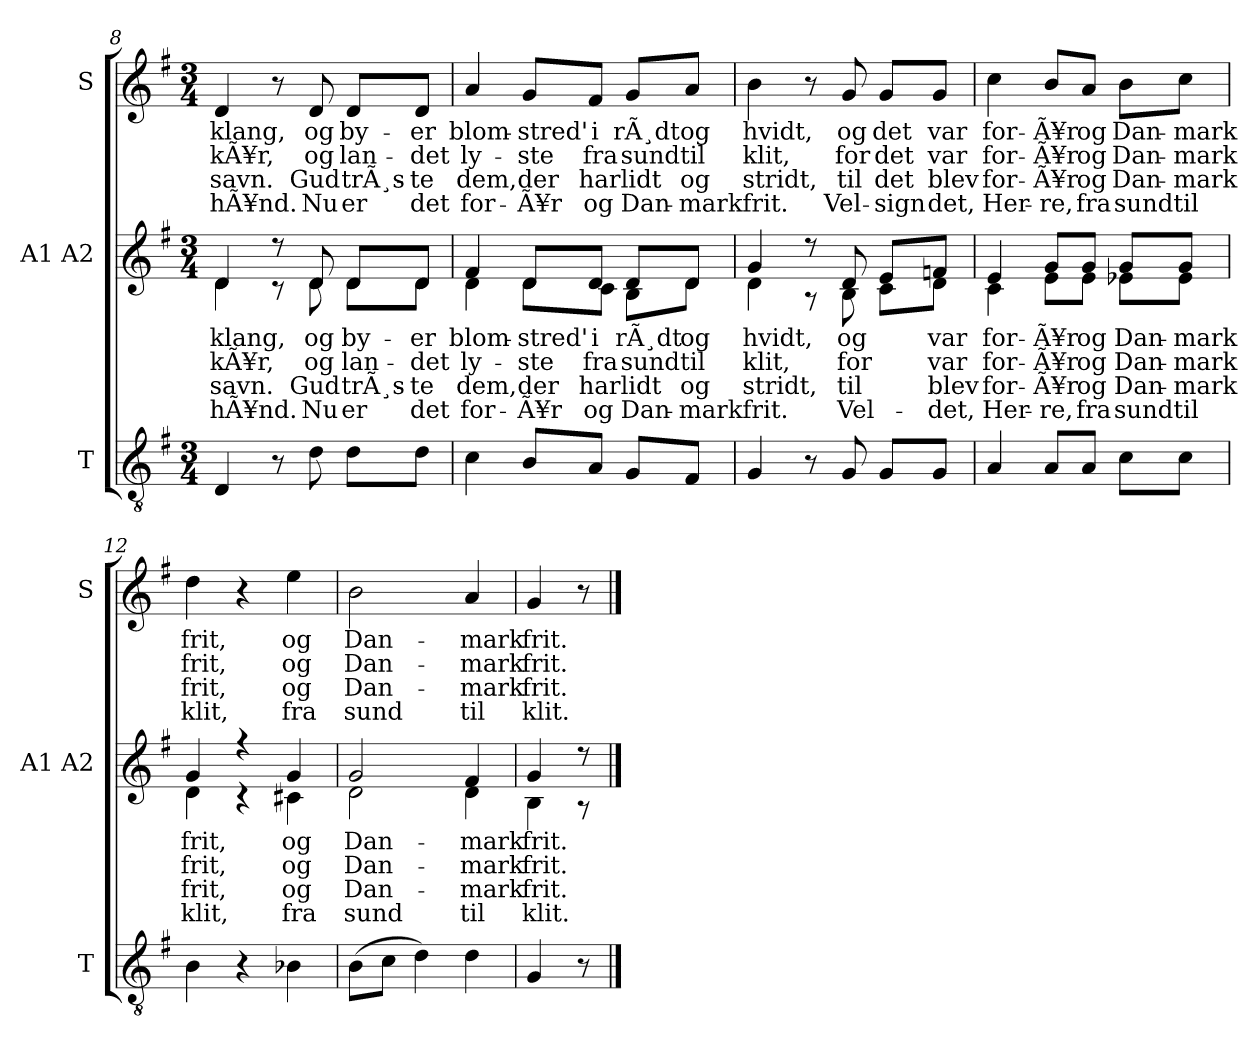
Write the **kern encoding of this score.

**kern	**kern	**text	**text	**text	**text	**kern	**text	**text	**text	**text
*part3	*part2	*part2	*part2	*part2	*part2	*part1	*part1	*part1	*part1	*part1
*staff3	*staff2	*staff2	*staff2	*staff2	*staff2	*staff1	*staff1	*staff1	*staff1	*staff1
*I"T	*I"A1 A2	*	*	*	*	*I"S	*	*	*	*
*I'T	*I'A1 A2	*	*	*	*	*I'S	*	*	*	*
!!LO:PB:g=z
*clefGv2	*clefG2	*	*	*	*	*clefG2	*	*	*	*
*k[f#]	*k[f#]	*	*	*	*	*k[f#]	*	*	*	*
*M3/4	*M3/4	*	*	*	*	*M3/4	*	*	*	*
=8	=8	=8	=8	=8	=8	=8	=8	=8	=8	=8
!	!	!LO:LY:b	!LO:LY:b	!LO:LY:b	!LO:LY:b	!	!LO:LY:b	!LO:LY:b	!LO:LY:b	!LO:LY:b
*	*^	*	*	*	*	*	*	*	*	*
4D/	4d/	4d\	klang,	-kÃ¥r,	savn.	hÃ¥nd.	4d/	klang,	-kÃ¥r,	savn.	hÃ¥nd.
8r	8r	8r	.	.	.	.	8r	.	.	.	.
!	!	!	!LO:LY:b	!LO:LY:b	!LO:LY:b	!LO:LY:b	!	!LO:LY:b	!LO:LY:b	!LO:LY:b	!LO:LY:b
8d\	8d/	8d\	og	og	Gud	Nu	8d/	og	og	Gud	Nu
!	!	!	!LO:LY:b	!LO:LY:b	!LO:LY:b	!LO:LY:b	!	!LO:LY:b	!LO:LY:b	!LO:LY:b	!LO:LY:b
8d\L	8d/L	8d\L	by-	lan-	trÃ¸s-	er	8d/L	by-	lan-	trÃ¸s-	er
!	!	!	!LO:LY:b	!LO:LY:b	!LO:LY:b	!LO:LY:b	!	!LO:LY:b	!LO:LY:b	!LO:LY:b	!LO:LY:b
8d\J	8d/J	8d\J	-er	-det	-te	det	8d/J	-er	-det	-te	det
=9	=9	=9	=9	=9	=9	=9	=9	=9	=9	=9	=9
!	!	!	!LO:LY:b	!LO:LY:b	!LO:LY:b	!LO:LY:b	!	!LO:LY:b	!LO:LY:b	!LO:LY:b	!LO:LY:b
4c\	4f#/	4d\	blom-	ly-	dem,	for-	4a/	blom-	ly-	dem,	for-
!	!	!	!LO:LY:b	!LO:LY:b	!LO:LY:b	!LO:LY:b	!	!LO:LY:b	!LO:LY:b	!LO:LY:b	!LO:LY:b
8B/L	8d/L	8d\L	-stred'	-ste	der	-Ã¥r	8g/L	-stred'	-ste	der	-Ã¥r
!	!	!	!LO:LY:b	!LO:LY:b	!LO:LY:b	!LO:LY:b	!	!LO:LY:b	!LO:LY:b	!LO:LY:b	!LO:LY:b
8A/J	8d/J	8c\J	i	fra	har	og	8f#/J	i	fra	har	og
!	!	!	!LO:LY:b	!LO:LY:b	!LO:LY:b	!LO:LY:b	!	!LO:LY:b	!LO:LY:b	!LO:LY:b	!LO:LY:b
8G/L	8d/L	8B\L	rÃ¸dt	sund	lidt	Dan-	8g/L	rÃ¸dt	sund	lidt	Dan-
!	!	!	!LO:LY:b	!LO:LY:b	!LO:LY:b	!LO:LY:b	!	!LO:LY:b	!LO:LY:b	!LO:LY:b	!LO:LY:b
8F#/J	8d/J	8d\J	og	til	og	-mark	8a/J	og	til	og	-mark
=10	=10	=10	=10	=10	=10	=10	=10	=10	=10	=10	=10
!	!	!	!LO:LY:b	!LO:LY:b	!LO:LY:b	!LO:LY:b	!	!LO:LY:b	!LO:LY:b	!LO:LY:b	!LO:LY:b
4G/	4g/	4d\	hvidt,	klit,	stridt,	frit.	4b\	hvidt,	klit,	stridt,	frit.
8r	8r	8r	.	.	.	.	8r	.	.	.	.
!	!	!	!LO:LY:b	!LO:LY:b	!LO:LY:b	!LO:LY:b	!	!LO:LY:b	!LO:LY:b	!LO:LY:b	!LO:LY:b
8G/	8d/	8B\	og	for	til	Vel-	8g/	og	for	til	Vel-
!	!	!	!	!	!	!	!	!LO:LY:b	!LO:LY:b	!LO:LY:b	!LO:LY:b
8G/L	8e/L	8c\L	.	.	.	.	8g/L	det	det	det	-sign
!	!	!	!LO:LY:b	!LO:LY:b	!LO:LY:b	!LO:LY:b	!	!LO:LY:b	!LO:LY:b	!LO:LY:b	!LO:LY:b
8G/J	8fn/J	8d\J	var	var	blev	det,	8g/J	var	var	blev	det,
=11	=11	=11	=11	=11	=11	=11	=11	=11	=11	=11	=11
!	!	!	!LO:LY:b	!LO:LY:b	!LO:LY:b	!LO:LY:b	!	!LO:LY:b	!LO:LY:b	!LO:LY:b	!LO:LY:b
4A/	4e/	4c\	for-	for-	for-	Her-	4cc\	for-	for-	for-	Her-
!	!	!	!LO:LY:b	!LO:LY:b	!LO:LY:b	!LO:LY:b	!	!LO:LY:b	!LO:LY:b	!LO:LY:b	!LO:LY:b
8A/L	8g/L	8e\L	-Ã¥r	-Ã¥r	-Ã¥r	-re,	8b/L	-Ã¥r	-Ã¥r	-Ã¥r	-re,
!	!	!	!LO:LY:b	!LO:LY:b	!LO:LY:b	!LO:LY:b	!	!LO:LY:b	!LO:LY:b	!LO:LY:b	!LO:LY:b
8A/J	8g/J	8e\J	og	og	og	fra	8a/J	og	og	og	fra
!	!	!	!LO:LY:b	!LO:LY:b	!LO:LY:b	!LO:LY:b	!	!LO:LY:b	!LO:LY:b	!LO:LY:b	!LO:LY:b
8c\L	8g/L	8e-X\L	Dan-	Dan-	Dan-	sund	8b\L	Dan-	Dan-	Dan-	sund
!	!	!	!LO:LY:b	!LO:LY:b	!LO:LY:b	!LO:LY:b	!	!LO:LY:b	!LO:LY:b	!LO:LY:b	!LO:LY:b
8c\J	8g/J	8e-\J	-mark	-mark	-mark	til	8cc\J	-mark	-mark	-mark	til
=12	=12	=12	=12	=12	=12	=12	=12	=12	=12	=12	=12
!	!	!	!LO:LY:b	!LO:LY:b	!LO:LY:b	!LO:LY:b	!	!LO:LY:b	!LO:LY:b	!LO:LY:b	!LO:LY:b
4B\	4g/	4d\	frit,	frit,	frit,	klit,	4dd\	frit,	frit,	frit,	klit,
4r	4r	4r	.	.	.	.	4r	.	.	.	.
!	!	!	!LO:LY:b	!LO:LY:b	!LO:LY:b	!LO:LY:b	!	!LO:LY:b	!LO:LY:b	!LO:LY:b	!LO:LY:b
4B-X\	4g/	4c#X\	og	og	og	fra	4ee\	og	og	og	fra
!!LO:LB:g=z
=13	=13	=13	=13	=13	=13	=13	=13	=13	=13	=13	=13
!	!	!	!LO:LY:b	!LO:LY:b	!LO:LY:b	!LO:LY:b	!	!LO:LY:b	!LO:LY:b	!LO:LY:b	!LO:LY:b
(8B\L	2g/	2d\	Dan-	Dan-	Dan-	sund	2b\	Dan-	Dan-	Dan-	sund
8c\J	.	.	.	.	.	.	.	.	.	.	.
4d\)	.	.	.	.	.	.	.	.	.	.	.
!	!	!	!LO:LY:b	!LO:LY:b	!LO:LY:b	!LO:LY:b	!	!LO:LY:b	!LO:LY:b	!LO:LY:b	!LO:LY:b
4d\	4f#/	4d\	-mark	-mark	-mark	til	4a/	-mark	-mark	-mark	til
=14	=14	=14	=14	=14	=14	=14	=14	=14	=14	=14	=14
!	!	!	!LO:LY:b	!LO:LY:b	!LO:LY:b	!LO:LY:b	!	!LO:LY:b	!LO:LY:b	!LO:LY:b	!LO:LY:b
4G/	4g/	4B\	frit.	frit.	frit.	klit.	4g/	frit.	frit.	frit.	klit.
8r	8r	8r	.	.	.	.	8r	.	.	.	.
*	*v	*v	*	*	*	*	*	*	*	*	*
==	==	==	==	==	==	==	==	==	==	==
*-	*-	*-	*-	*-	*-	*-	*-	*-	*-	*-
